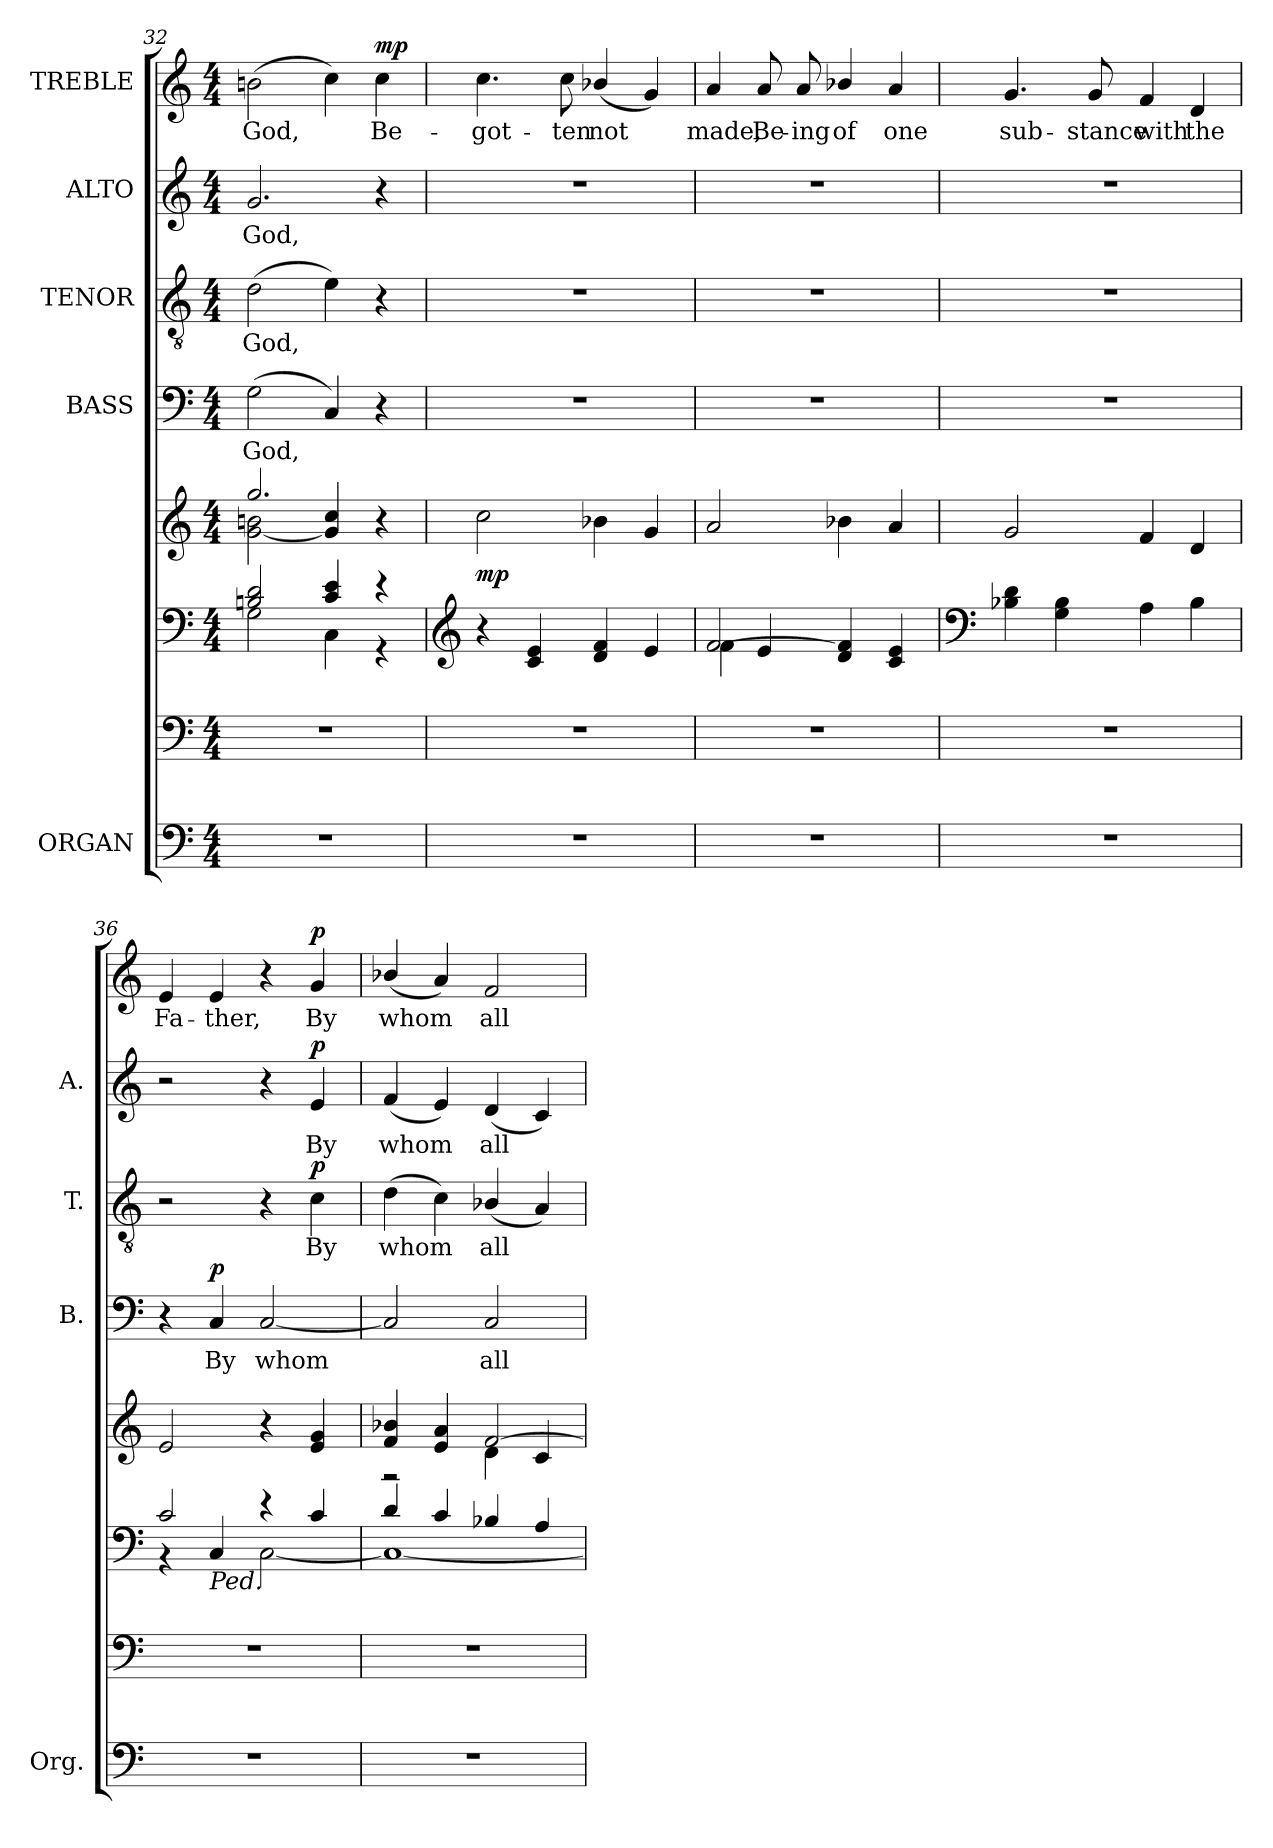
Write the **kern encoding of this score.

**kern	**kern	**kern	**kern	**dynam	**kern	**text	**dynam	**kern	**text	**dynam	**kern	**text	**dynam	**kern	**text	**dynam
*part5	*part5	*part5	*part5	*part5	*part4	*part4	*part4	*part3	*part3	*part3	*part2	*part2	*part2	*part1	*part1	*part1
*staff8	*staff7	*staff6	*staff5	*staff5/6/7/8	*staff4	*staff4	*staff4	*staff3	*staff3	*staff3	*staff2	*staff2	*staff2	*staff1	*staff1	*staff1
*I"ORGAN	*	*	*	*	*I"BASS	*	*	*I"TENOR	*	*	*I"ALTO	*	*	*I"TREBLE	*	*
*I'Org.	*	*	*	*	*I'B.	*	*	*I'T.	*	*	*I'A.	*	*	*	*	*
*clefF4	*clefF4	*clefF4	*clefG2	*	*clefF4	*	*	*clefGv2	*	*	*clefG2	*	*	*clefG2	*	*
*	*	*	*	*	*	*	*	*ITrd7c12	*	*	*	*	*	*	*	*
*k[]	*k[]	*k[]	*k[]	*	*k[]	*	*	*k[]	*	*	*k[]	*	*	*k[]	*	*
*C:	*C:	*C:	*C:	*	*C:	*	*	*C:	*	*	*C:	*	*	*C:	*	*
*M4/4	*M4/4	*M4/4	*M4/4	*	*M4/4	*	*	*M4/4	*	*	*M4/4	*	*	*M4/4	*	*
=32	=32	=32	=32	=32	=32	=32	=32	=32	=32	=32	=32	=32	=32	=32	=32	=32
*	*	*^	*^	*	*	*	*	*	*	*	*	*	*	*	*	*
!	!	!	!	!	!	!	!	!LO:LY:b:color=#000000	!	!	!	!	!	!	!	!	!	!
!	!	!	!	!	!	!	!	!	!	!	!LO:LY:b:color=#000000	!	!	!	!	!	!	!
!	!	!	!	!	!	!	!	!	!	!	!	!	!	!LO:LY:b:color=#000000	!	!	!	!
!	!	!	!	!	!	!	!	!	!	!	!	!	!	!	!	!	!LO:LY:b:color=#000000	!
1r	1r	2Bni/ 2di	2Gi\	2.ggi/	[2gi\ 2bni	.	(2Gi\	God,	.	(2Di\	God,	.	2.gi/	God,	.	(2bni\	God,	.
.	.	4ci/ 4ei	4Ci\	.	4gi/] 4cci	.	4Ci/)	.	.	4Ei\)	.	.	.	.	.	4cci\)	.	.
!	!	!	!	!	!	!	!	!	!	!	!	!	!	!	!	!	!LO:LY:b:color=#000000	!
.	.	4r	4r	4r	4ryy	.	4r	.	.	4r	.	.	4r	.	.	4cci\	Be-	mp
*	*	*v	*v	*	*	*	*	*	*	*	*	*	*	*	*	*	*	*
*	*	*	*v	*v	*	*	*	*	*	*	*	*	*	*	*	*	*
=33	=33	=33	=33	=33	=33	=33	=33	=33	=33	=33	=33	=33	=33	=33	=33	=33
*	*	*clefG2	*	*	*	*	*	*	*	*	*	*	*	*	*	*
*	*	*^	*^	*	*	*	*	*	*	*	*	*	*	*	*	*
!	!	!LO:TX:b:i:t=senza Ped.	!	!	!	!	!	!	!	!	!	!	!	!	!	!	!	!
!	!	!	!	!	!	!	!	!	!	!	!	!	!	!	!	!	!LO:LY:b:color=#000000	!
*	*	*v	*v	*	*	*	*	*	*	*	*	*	*	*	*	*	*	*
*	*	*	*v	*v	*	*	*	*	*	*	*	*	*	*	*	*	*
1r	1r	4r	2cci\	mp	1r	.	.	1r	.	.	1r	.	.	4.cci\	-got-	.
.	.	4ci/ 4ei	.	.	.	.	.	.	.	.	.	.	.	.	.	.
!	!	!	!	!	!	!	!	!	!	!	!	!	!	!	!LO:LY:b:color=#000000	!
.	.	.	.	.	.	.	.	.	.	.	.	.	.	8cci\	-ten	.
!	!	!	!	!	!	!	!	!	!	!	!	!	!	!	!LO:LY:b:color=#000000	!
.	.	4di/ 4fi	4b-Xi\	.	.	.	.	.	.	.	.	.	.	(4b-Xi/	not	.
.	.	4ei/	4gi/	.	.	.	.	.	.	.	.	.	.	4gi/)	.	.
=34	=34	=34	=34	=34	=34	=34	=34	=34	=34	=34	=34	=34	=34	=34	=34	=34
*	*	*^	*	*	*	*	*	*	*	*	*	*	*	*	*	*
!	!	!	!	!	!	!	!	!	!	!	!	!	!	!	!	!LO:LY:b:color=#000000	!
1r	1r	[2fi/	4fi\	2ai/	.	1r	.	.	1r	.	.	1r	.	.	4ai/	made,	.
!	!	!	!	!	!	!	!	!	!	!	!	!	!	!	!	!LO:LY:b:color=#000000	!
.	.	.	4ei/	.	.	.	.	.	.	.	.	.	.	.	8ai/	Be-	.
!	!	!	!	!	!	!	!	!	!	!	!	!	!	!	!	!LO:LY:b:color=#000000	!
.	.	.	.	.	.	.	.	.	.	.	.	.	.	.	8ai/	-ing	.
!	!	!	!	!	!	!	!	!	!	!	!	!	!	!	!	!LO:LY:b:color=#000000	!
.	.	4di/ 4fi]	2ryy	4b-i\	.	.	.	.	.	.	.	.	.	.	4b-i/	of	.
!	!	!	!	!	!	!	!	!	!	!	!	!	!	!	!	!LO:LY:b:color=#000000	!
.	.	4ci/ 4ei	.	4ai/	.	.	.	.	.	.	.	.	.	.	4ai/	one	.
*	*	*v	*v	*	*	*	*	*	*	*	*	*	*	*	*	*	*
=35	=35	=35	=35	=35	=35	=35	=35	=35	=35	=35	=35	=35	=35	=35	=35	=35
*	*	*clefF4	*	*	*	*	*	*	*	*	*	*	*	*	*	*
!	!	!	!	!	!	!	!	!	!	!	!	!	!	!	!LO:LY:b:color=#000000	!
1r	1r	4B-i\ 4di	2gi/	.	1r	.	.	1r	.	.	1r	.	.	4.gi/	sub-	.
.	.	4Gi\ 4B-i	.	.	.	.	.	.	.	.	.	.	.	.	.	.
!	!	!	!	!	!	!	!	!	!	!	!	!	!	!	!LO:LY:b:color=#000000	!
.	.	.	.	.	.	.	.	.	.	.	.	.	.	8gi/	-stance	.
!	!	!	!	!	!	!	!	!	!	!	!	!	!	!	!LO:LY:b:color=#000000	!
.	.	4Ai\	4fi/	.	.	.	.	.	.	.	.	.	.	4fi/	with	.
!	!	!	!	!	!	!	!	!	!	!	!	!	!	!	!LO:LY:b:color=#000000	!
.	.	4B-i\	4di/	.	.	.	.	.	.	.	.	.	.	4di/	the	.
!!LO:LB:g=z
=36	=36	=36	=36	=36	=36	=36	=36	=36	=36	=36	=36	=36	=36	=36	=36	=36
*	*	*^	*	*	*	*	*	*	*	*	*	*	*	*	*	*
!	!	!	!	!	!	!	!	!	!	!	!	!	!	!	!	!LO:LY:b:color=#000000	!
1r	1r	2ci/	4r	2ei/	.	4r	.	.	2r	.	.	2r	.	.	4ei/	Fa-	.
!	!	!	!	!	!	!	!LO:LY:b:color=#000000	!	!	!	!	!	!	!	!	!	!
!	!	!	!LO:TX:b:i:t=Ped.	!	!	!	!	!	!	!	!	!	!	!	!	!	!
!	!	!	!	!	!	!	!	!	!	!	!	!	!	!	!	!LO:LY:b:color=#000000	!
.	.	.	4Ci/	.	.	4Ci/	By	p	.	.	.	.	.	.	4ei/	-ther,	.
!	!	!	!	!	!	!	!LO:LY:b:color=#000000	!	!	!	!	!	!	!	!	!	!
.	.	4r	[2Ci\	4r	.	[2Ci/	whom	.	4r	.	.	4r	.	.	4r	.	.
!	!	!	!	!	!	!	!	!	!	!LO:LY:b:color=#000000	!	!	!	!	!	!	!
!	!	!	!	!	!	!	!	!	!	!	!	!	!LO:LY:b:color=#000000	!	!	!	!
!	!	!	!	!	!	!	!	!	!	!	!	!	!	!	!	!LO:LY:b:color=#000000	!
.	.	4ci/	.	4ei/ 4gi	.	.	.	.	4Ci\	By	p	4ei/	By	p	4gi/	By	p
=37	=37	=37	=37	=37	=37	=37	=37	=37	=37	=37	=37	=37	=37	=37	=37	=37	=37
*	*	*	*	*^	*	*	*	*	*	*	*	*	*	*	*	*	*
!	!	!	!	!	!	!	!	!	!	!	!LO:LY:b:color=#000000	!	!	!	!	!	!	!
!	!	!	!	!	!	!	!	!	!	!	!	!	!	!LO:LY:b:color=#000000	!	!	!	!
!	!	!	!	!	!	!	!	!	!	!	!	!	!	!	!	!	!LO:LY:b:color=#000000	!
1r	1r	4di/	1Ci_	4fi/ 4b-i	2r	.	2Ci/]	.	.	(4Di\	whom	.	(4fi/	whom	.	(4b-i/	whom	.
.	.	4ci/	.	4ei/ 4ai	.	.	.	.	.	4Ci\)	.	.	4ei/)	.	.	4ai/)	.	.
!	!	!	!	!	!	!	!	!LO:LY:b:color=#000000	!	!	!	!	!	!	!	!	!	!
!	!	!	!	!	!	!	!	!	!	!	!LO:LY:b:color=#000000	!	!	!	!	!	!	!
!	!	!	!	!	!	!	!	!	!	!	!	!	!	!LO:LY:b:color=#000000	!	!	!	!
!	!	!	!	!	!	!	!	!	!	!	!	!	!	!	!	!	!LO:LY:b:color=#000000	!
.	.	4B-i/	.	[2fi/	4di\	.	2Ci/	all	.	(4BB-i/	all	.	(4di/	all	.	2fi/	all	.
.	.	4Ai/	.	.	4ci/	.	.	.	.	4AAi/)	.	.	4ci/)	.	.	.	.	.
*	*	*v	*v	*	*	*	*	*	*	*	*	*	*	*	*	*	*	*
*	*	*	*v	*v	*	*	*	*	*	*	*	*	*	*	*	*	*
=	=	=	=	=	=	=	=	=	=	=	=	=	=	=	=	=
*-	*-	*-	*-	*-	*-	*-	*-	*-	*-	*-	*-	*-	*-	*-	*-	*-
